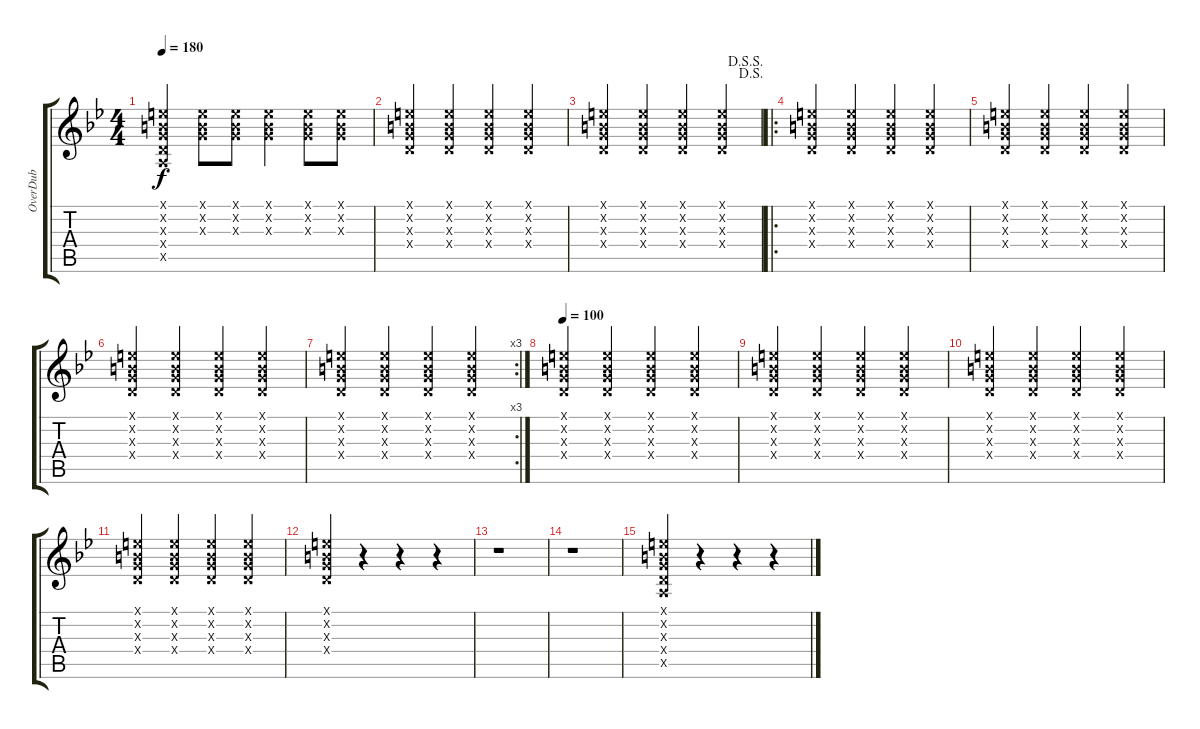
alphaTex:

\track ("OverDub" "OverDub") {instrument overdrivenguitar}
\staff {score tabs}
\tuning (E4 B3 G3 D3 A2 E2) {hide}
\ts (4 4)
\tempo 180
\clef g2
\ks bb
(0.1{x} 0.2{x} 0.3{x} 0.4{x} 0.5{x}).4{dy f} (0.1{x} 0.2{x} 0.3{x}).8 (0.1{x} 0.2{x} 0.3{x}).8 (0.1{x} 0.2{x} 0.3{x}).4 (0.1{x} 0.2{x} 0.3{x}).8 (0.1{x} 0.2{x} 0.3{x}).8 |
(0.1{x} 0.2{x} 0.3{x} 0.4{x}).4 (0.1{x} 0.2{x} 0.3{x} 0.4{x}).4 (0.1{x} 0.2{x} 0.3{x} 0.4{x}).4 (0.1{x} 0.2{x} 0.3{x} 0.4{x}).4 |
\jump dalsegno
\jump dalsegnosegno
(0.1{x} 0.2{x} 0.3{x} 0.4{x}).4 (0.1{x} 0.2{x} 0.3{x} 0.4{x}).4 (0.1{x} 0.2{x} 0.3{x} 0.4{x}).4 (0.1{x} 0.2{x} 0.3{x} 0.4{x}).4 |
\ro
(0.1{x} 0.2{x} 0.3{x} 0.4{x}).4 (0.1{x} 0.2{x} 0.3{x} 0.4{x}).4 (0.1{x} 0.2{x} 0.3{x} 0.4{x}).4 (0.1{x} 0.2{x} 0.3{x} 0.4{x}).4 |
(0.1{x} 0.2{x} 0.3{x} 0.4{x}).4 (0.1{x} 0.2{x} 0.3{x} 0.4{x}).4 (0.1{x} 0.2{x} 0.3{x} 0.4{x}).4 (0.1{x} 0.2{x} 0.3{x} 0.4{x}).4 |
(0.1{x} 0.2{x} 0.3{x} 0.4{x}).4 (0.1{x} 0.2{x} 0.3{x} 0.4{x}).4 (0.1{x} 0.2{x} 0.3{x} 0.4{x}).4 (0.1{x} 0.2{x} 0.3{x} 0.4{x}).4 |
\rc 3
(0.1{x} 0.2{x} 0.3{x} 0.4{x}).4 (0.1{x} 0.2{x} 0.3{x} 0.4{x}).4 (0.1{x} 0.2{x} 0.3{x} 0.4{x}).4 (0.1{x} 0.2{x} 0.3{x} 0.4{x}).4 |
\tempo 100
(0.1{x} 0.2{x} 0.3{x} 0.4{x}).4 (0.1{x} 0.2{x} 0.3{x} 0.4{x}).4 (0.1{x} 0.2{x} 0.3{x} 0.4{x}).4 (0.1{x} 0.2{x} 0.3{x} 0.4{x}).4 |
(0.1{x} 0.2{x} 0.3{x} 0.4{x}).4 (0.1{x} 0.2{x} 0.3{x} 0.4{x}).4 (0.1{x} 0.2{x} 0.3{x} 0.4{x}).4 (0.1{x} 0.2{x} 0.3{x} 0.4{x}).4 |
(0.1{x} 0.2{x} 0.3{x} 0.4{x}).4 (0.1{x} 0.2{x} 0.3{x} 0.4{x}).4 (0.1{x} 0.2{x} 0.3{x} 0.4{x}).4 (0.1{x} 0.2{x} 0.3{x} 0.4{x}).4 |
(0.1{x} 0.2{x} 0.3{x} 0.4{x}).4 (0.1{x} 0.2{x} 0.3{x} 0.4{x}).4 (0.1{x} 0.2{x} 0.3{x} 0.4{x}).4 (0.1{x} 0.2{x} 0.3{x} 0.4{x}).4 |
(0.1{x} 0.2{x} 0.3{x} 0.4{x}).4 r.4 r.4 r.4 |
r.1 |
r.1 |
(0.1{x} 0.2{x} 0.3{x} 0.4{x} 0.5{x}).4 r.4 r.4 r.4
